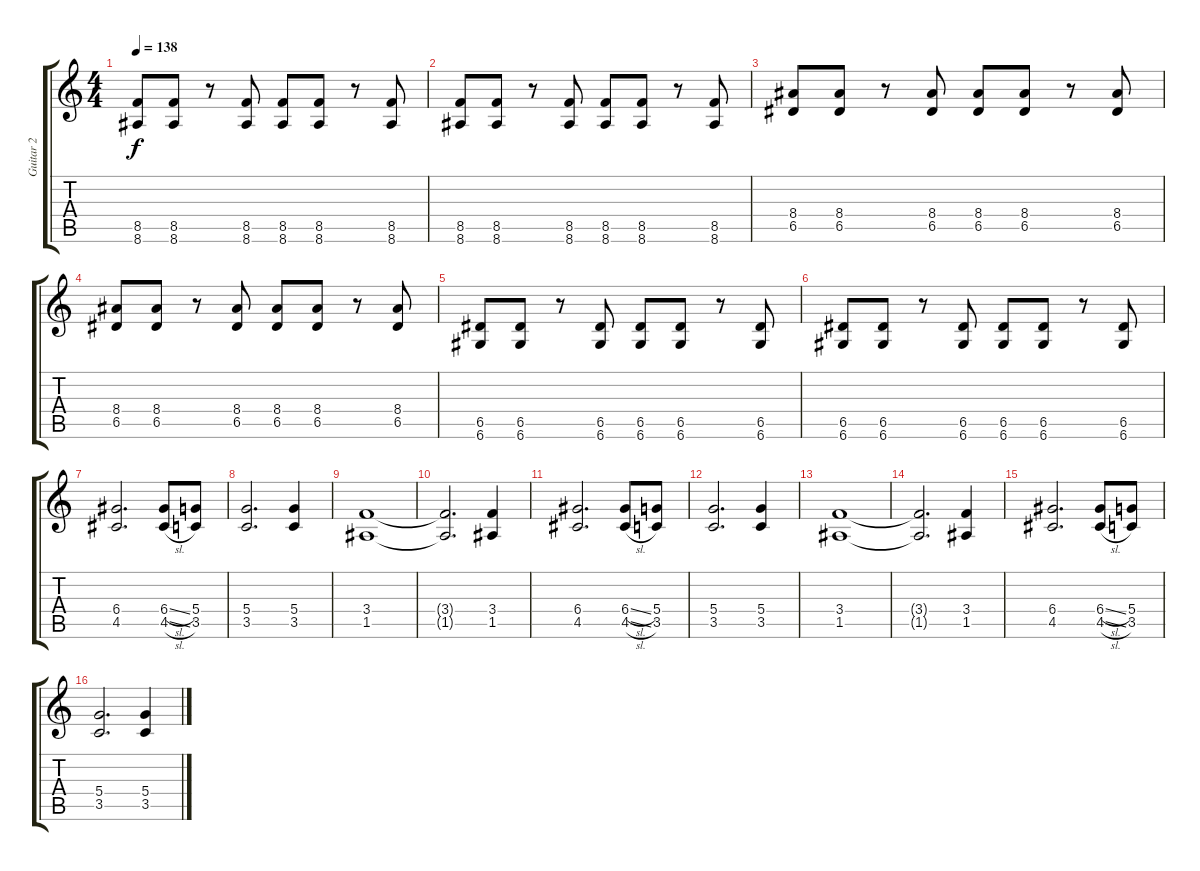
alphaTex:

\track ("Guitar 2" "Guitar 2") {instrument distortionguitar}
\staff {score tabs}
\tuning (E4 B3 G3 D3 A2 D2) {hide}
\ts (4 4)
\tempo 138
\clef g2
\ks c
(8.5 8.6).8{dy f} (8.5 8.6).8 r.8 (8.5 8.6).8 (8.5 8.6).8 (8.5 8.6).8 r.8 (8.5 8.6).8 |
(8.5 8.6).8 (8.5 8.6).8 r.8 (8.5 8.6).8 (8.5 8.6).8 (8.5 8.6).8 r.8 (8.5 8.6).8 |
(8.4 6.5).8 (8.4 6.5).8 r.8 (8.4 6.5).8 (8.4 6.5).8 (8.4 6.5).8 r.8 (8.4 6.5).8 |
(8.4 6.5).8 (8.4 6.5).8 r.8 (8.4 6.5).8 (8.4 6.5).8 (8.4 6.5).8 r.8 (8.4 6.5).8 |
(6.5 6.6).8 (6.5 6.6).8 r.8 (6.5 6.6).8 (6.5 6.6).8 (6.5 6.6).8 r.8 (6.5 6.6).8 |
(6.5 6.6).8 (6.5 6.6).8 r.8 (6.5 6.6).8 (6.5 6.6).8 (6.5 6.6).8 r.8 (6.5 6.6).8 |
(6.4 4.5).2{d} (6.4{sl} 4.5{sl}).8 (5.4 3.5).8 |
(5.4 3.5).2{d} (5.4 3.5).4 |
(3.4 1.5).1 |
(3.4{t} 1.5{t}).2{d} (3.4 1.5).4 |
(6.4 4.5).2{d} (6.4{sl} 4.5{sl}).8 (5.4 3.5).8 |
(5.4 3.5).2{d} (5.4 3.5).4 |
(3.4 1.5).1 |
(3.4{t} 1.5{t}).2{d} (3.4 1.5).4 |
(6.4 4.5).2{d} (6.4{sl} 4.5{sl}).8 (5.4 3.5).8 |
(5.4 3.5).2{d} (5.4 3.5).4
